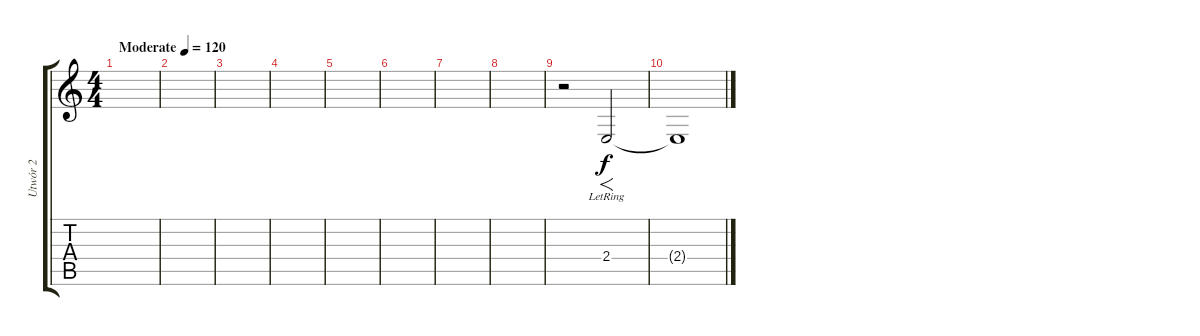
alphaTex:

\track ("Utwór 2" "Utwór 2") {instrument flute}
\staff {score tabs}
\tuning (E4 B3 G3 D3 A2 E2) {hide}
\ts (4 4)
\tempo (120 "Moderate")
\clef g2
\ks c
|
|
|
|
|
|
|
|
r.2 2.4{lr}.2{f} |
2.4{t}.1
